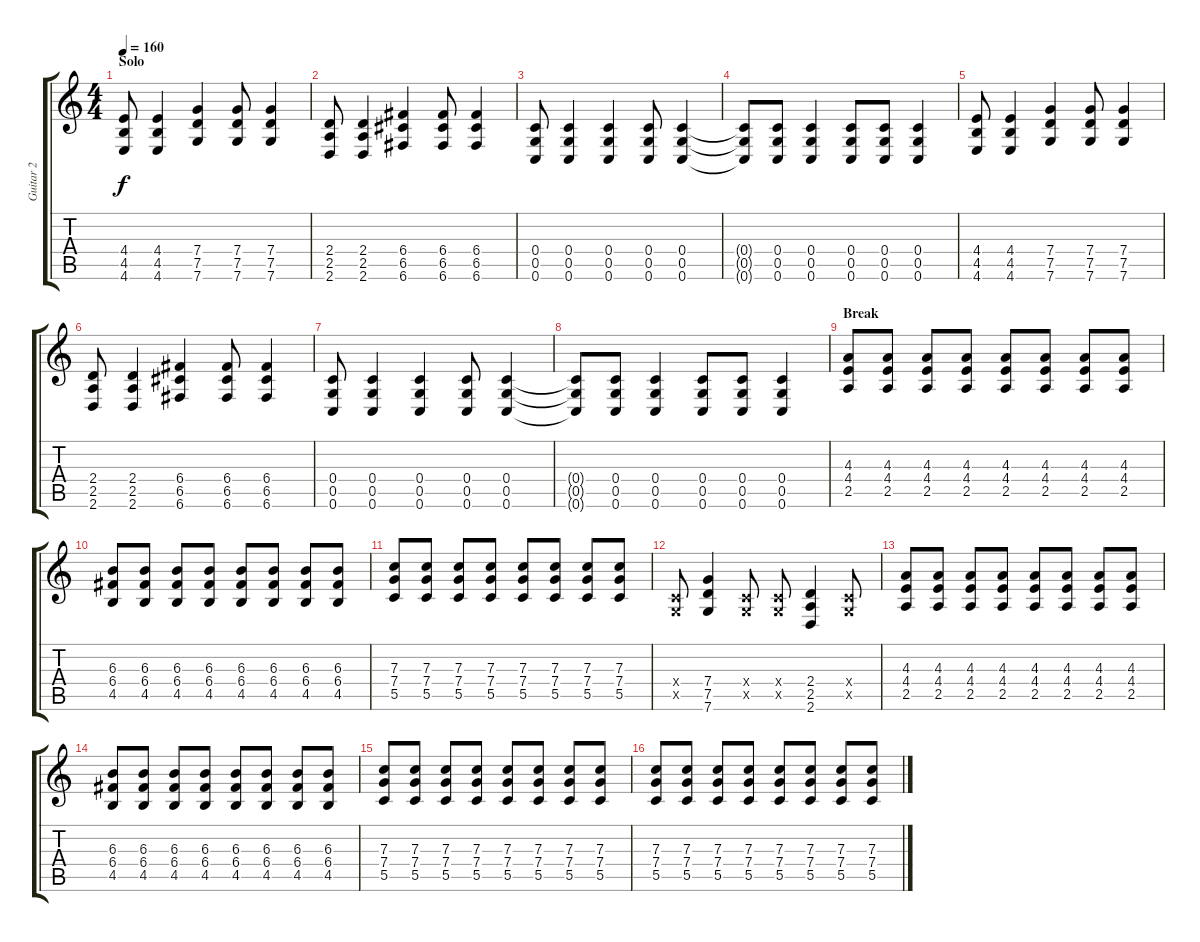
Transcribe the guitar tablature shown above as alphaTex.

\track ("Guitar 2" "Guitar 2") {instrument electricguitarclean}
\staff {score tabs}
\tuning (D4 A3 F3 C3 G2 C2) {hide}
\ts (4 4)
\section ("" "Solo")
\tempo 160
\clef g2
\ks c
(4.4 4.5 4.6).8{dy f} (4.4 4.5 4.6).4 (7.4 7.5 7.6).4 (7.4 7.5 7.6).8 (7.4 7.5 7.6).4 |
(2.4 2.5 2.6).8 (2.4 2.5 2.6).4 (6.4 6.5 6.6).4 (6.4 6.5 6.6).8 (6.4 6.5 6.6).4 |
(0.4 0.5 0.6).8 (0.4 0.5 0.6).4 (0.4 0.5 0.6).4 (0.4 0.5 0.6).8 (0.4 0.5 0.6).4 |
(0.4{t} 0.5{t} 0.6{t}).8 (0.4 0.5 0.6).8 (0.4 0.5 0.6).4 (0.4 0.5 0.6).8 (0.4 0.5 0.6).8 (0.4 0.5 0.6).4 |
(4.4 4.5 4.6).8 (4.4 4.5 4.6).4 (7.4 7.5 7.6).4 (7.4 7.5 7.6).8 (7.4 7.5 7.6).4 |
(2.4 2.5 2.6).8 (2.4 2.5 2.6).4 (6.4 6.5 6.6).4 (6.4 6.5 6.6).8 (6.4 6.5 6.6).4 |
(0.4 0.5 0.6).8 (0.4 0.5 0.6).4 (0.4 0.5 0.6).4 (0.4 0.5 0.6).8 (0.4 0.5 0.6).4 |
(0.4{t} 0.5{t} 0.6{t}).8 (0.4 0.5 0.6).8 (0.4 0.5 0.6).4 (0.4 0.5 0.6).8 (0.4 0.5 0.6).8 (0.4 0.5 0.6).4 |
\section ("" "Break")
(4.3 4.4 2.5).8 (4.3 4.4 2.5).8 (4.3 4.4 2.5).8 (4.3 4.4 2.5).8 (4.3 4.4 2.5).8 (4.3 4.4 2.5).8 (4.3 4.4 2.5).8 (4.3 4.4 2.5).8 |
(6.3 6.4 4.5).8 (6.3 6.4 4.5).8 (6.3 6.4 4.5).8 (6.3 6.4 4.5).8 (6.3 6.4 4.5).8 (6.3 6.4 4.5).8 (6.3 6.4 4.5).8 (6.3 6.4 4.5).8 |
(7.3 7.4 5.5).8 (7.3 7.4 5.5).8 (7.3 7.4 5.5).8 (7.3 7.4 5.5).8 (7.3 7.4 5.5).8 (7.3 7.4 5.5).8 (7.3 7.4 5.5).8 (7.3 7.4 5.5).8 |
(0.4{x} 0.5{x}).8 (7.4 7.5 7.6).4 (0.4{x} 0.5{x}).8 (0.4{x} 0.5{x}).8 (2.4 2.5 2.6).4 (0.4{x} 0.5{x}).8 |
(4.3 4.4 2.5).8 (4.3 4.4 2.5).8 (4.3 4.4 2.5).8 (4.3 4.4 2.5).8 (4.3 4.4 2.5).8 (4.3 4.4 2.5).8 (4.3 4.4 2.5).8 (4.3 4.4 2.5).8 |
(6.3 6.4 4.5).8 (6.3 6.4 4.5).8 (6.3 6.4 4.5).8 (6.3 6.4 4.5).8 (6.3 6.4 4.5).8 (6.3 6.4 4.5).8 (6.3 6.4 4.5).8 (6.3 6.4 4.5).8 |
(7.3 7.4 5.5).8 (7.3 7.4 5.5).8 (7.3 7.4 5.5).8 (7.3 7.4 5.5).8 (7.3 7.4 5.5).8 (7.3 7.4 5.5).8 (7.3 7.4 5.5).8 (7.3 7.4 5.5).8 |
(7.3 7.4 5.5).8 (7.3 7.4 5.5).8 (7.3 7.4 5.5).8 (7.3 7.4 5.5).8 (7.3 7.4 5.5).8 (7.3 7.4 5.5).8 (7.3 7.4 5.5).8 (7.3 7.4 5.5).8
